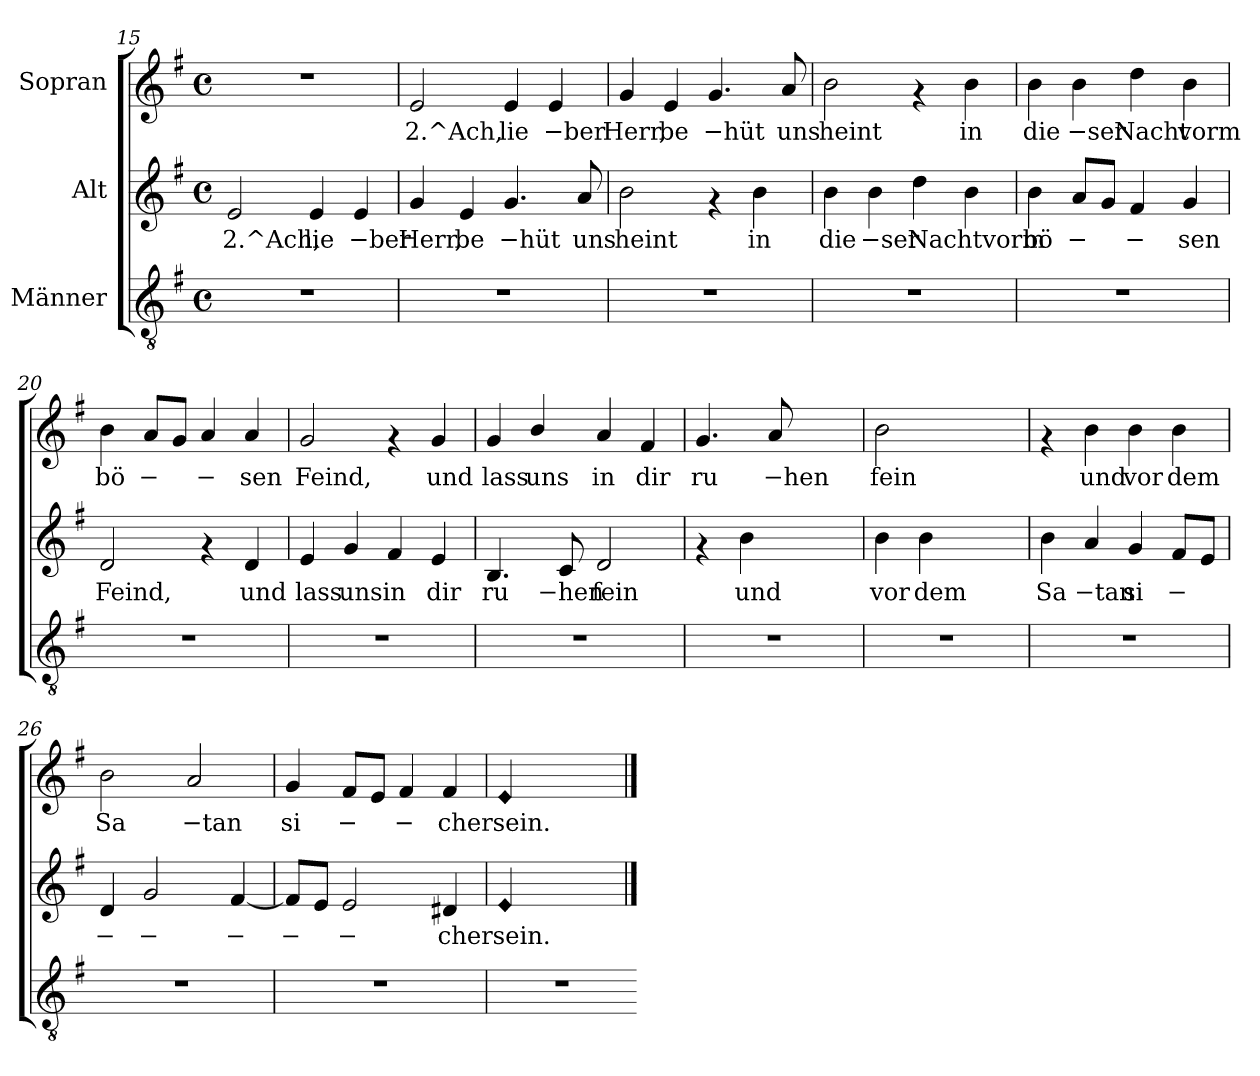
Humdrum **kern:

**kern	**kern	**text	**kern	**text
*part3	*part2	*part2	*part1	*part1
*staff3	*staff2	*staff2	*staff1	*staff1
*I"Männer	*I"Alt	*	*I"Sopran	*
!!LO:PB:g=z
*clefGv2	*clefG2	*	*clefG2	*
*k[f#]	*k[f#]	*	*k[f#]	*
*G:	*G:	*	*G:	*
*M4/4	*M4/4	*	*M4/4	*
*met(c)	*met(c)	*	*met(c)	*
=15	=15	=15	=15	=15
!	!	!LO:LY:b:rj	!	!
1r	2e/	2.^Ach,	1r	.
!	!	!LO:LY:b:rj	!	!
.	4e/	lie	.	.
!	!	!LO:LY:b:rj	!	!
.	4e/	−ber	.	.
=16	=16	=16	=16	=16
!	!	!LO:LY:b:rj	!	!LO:LY:b:rj
1r	4g/	Herr,	2e/	2.^Ach,
!	!	!LO:LY:b:rj	!	!
.	4e/	be	.	.
!	!	!LO:LY:b:rj	!	!LO:LY:b:rj
.	4.g/	−hüt	4e/	lie
!	!	!	!	!LO:LY:b:rj
.	.	.	4e/	−ber
!	!	!LO:LY:b:rj	!	!
.	8a/	uns	.	.
=17	=17	=17	=17	=17
!	!	!LO:LY:b:rj	!	!LO:LY:b:rj
1r	2b\	heint	4g/	Herr,
!	!	!	!	!LO:LY:b:rj
.	.	.	4e/	be
!	!	!	!	!LO:LY:b:rj
.	4rf	.	4.g/	−hüt
!	!	!LO:LY:b:rj	!	!
.	4b\	in	.	.
!	!	!	!	!LO:LY:b:rj
.	.	.	8a/	uns
=18	=18	=18	=18	=18
!	!	!LO:LY:b:rj	!	!LO:LY:b:rj
1r	4b\	die	2b\	heint
!	!	!LO:LY:b:rj	!	!
.	4b\	−ser	.	.
!	!	!LO:LY:b:rj	!	!
.	4dd\	Nachtvorm	4rf	.
!	!	!LO:LY:b:rj	!	!LO:LY:b:rj
.	4b\	.	4b\	in
!!LO:LB:g=z
=19	=19	=19	=19	=19
!	!	!LO:LY:b:rj	!	!LO:LY:b:rj
1r	4b\	bö	4b\	die
!	!	!LO:LY:b:rj	!	!LO:LY:b:rj
.	8a/L	−	4b\	−ser
!	!	!LO:LY:b:rj	!	!
.	8g/J	.	.	.
!	!	!LO:LY:b:rj	!	!LO:LY:b:rj
.	4f#/	−	4dd\	Nacht
!	!	!LO:LY:b:rj	!	!LO:LY:b:rj
.	4g/	sen	4b\	vorm
=20	=20	=20	=20	=20
!	!	!LO:LY:b:rj	!	!LO:LY:b:rj
1r	2d/	Feind,	4b\	bö
!	!	!	!	!LO:LY:b:rj
.	.	.	8a/L	−
!	!	!	!	!LO:LY:b:rj
.	.	.	8g/J	.
!	!	!	!	!LO:LY:b:rj
.	4rf	.	4a/	−
!	!	!LO:LY:b:rj	!	!LO:LY:b:rj
.	4d/	und	4a/	sen
=21	=21	=21	=21	=21
!	!	!LO:LY:b:rj	!	!LO:LY:b:rj
1r	4e/	lass	2g/	Feind,
!	!	!LO:LY:b:rj	!	!
.	4g/	uns	.	.
!	!	!LO:LY:b:rj	!	!
.	4f#/	in	4rf	.
!	!	!LO:LY:b:rj	!	!LO:LY:b:rj
.	4e/	dir	4g/	und
=22	=22	=22	=22	=22
!	!	!LO:LY:b:rj	!	!LO:LY:b:rj
1r	4.B/	ru	4g/	lass
!	!	!	!	!LO:LY:b:rj
.	.	.	4b/	uns
!	!	!LO:LY:b:rj	!	!
.	8c/	−hen	.	.
!	!	!LO:LY:b:rj	!	!LO:LY:b:rj
.	2d/	fein	4a/	in
!	!	!	!	!LO:LY:b:rj
.	.	.	4f#/	dir
=23	=23	=23	=23	=23
!	!	!	!	!LO:LY:b:rj
1r	4rf	.	4.g/	ru
!	!	!LO:LY:b:rj	!	!
.	4b\	und	.	.
!	!	!	!	!LO:LY:b:rj
.	.	.	8a/	−hen
.	2ryy	.	2ryy	.
!!LO:LB:g=z
=24	=24	=24	=24	=24
!	!	!LO:LY:b:rj	!	!LO:LY:b:rj
1r	4b\	vor	2b\	fein
!	!	!LO:LY:b:rj	!	!
.	4b\	dem	.	.
.	2ryy	.	2ryy	.
=25	=25	=25	=25	=25
!	!	!LO:LY:b:rj	!	!
1r	4b\	Sa	4rf	.
!	!	!LO:LY:b:rj	!	!LO:LY:b:rj
.	4a/	−tan	4b\	und
!	!	!LO:LY:b:rj	!	!LO:LY:b:rj
.	4g/	si	4b\	vor
!	!	!LO:LY:b:rj	!	!LO:LY:b:rj
.	8f#/L	−	4b\	dem
!	!	!LO:LY:b:rj	!	!
.	8e/J	.	.	.
=26	=26	=26	=26	=26
!	!	!LO:LY:b:rj	!	!LO:LY:b:rj
1r	4d/	−	2b\	Sa
!	!	!LO:LY:b:rj	!	!
.	2g/	−	.	.
!	!	!	!	!LO:LY:b:rj
.	.	.	2a/	−tan
!	!	!LO:LY:b:rj	!	!
.	[<4f#/	−	.	.
=27	=27	=27	=27	=27
!	!	!LO:LY:b:rj	!	!LO:LY:b:rj
1r	8f#/L]	−	4g/	si
!	!	!LO:LY:b:rj	!	!
.	8e/J	.	.	.
!	!	!LO:LY:b:rj	!	!LO:LY:b:rj
.	2e/	−	8f#/L	−
!	!	!	!	!LO:LY:b:rj
.	.	.	8e/J	.
!	!	!	!	!LO:LY:b:rj
.	.	.	4f#/	−
!	!	!LO:LY:b:rj	!	!LO:LY:b:rj
.	4d#X/	cher	4f#/	cher
=28	=28	=28	=28	=28
!	!LO:N:head=diamond	!LO:LY:b:rj	!LO:N:head=diamond	!LO:LY:b:rj
1r	4e/	sein.	4e/	sein.
.	2.ryy	.	2.ryy	.
=	==	==	==	==
*-	*-	*-	*-	*-
